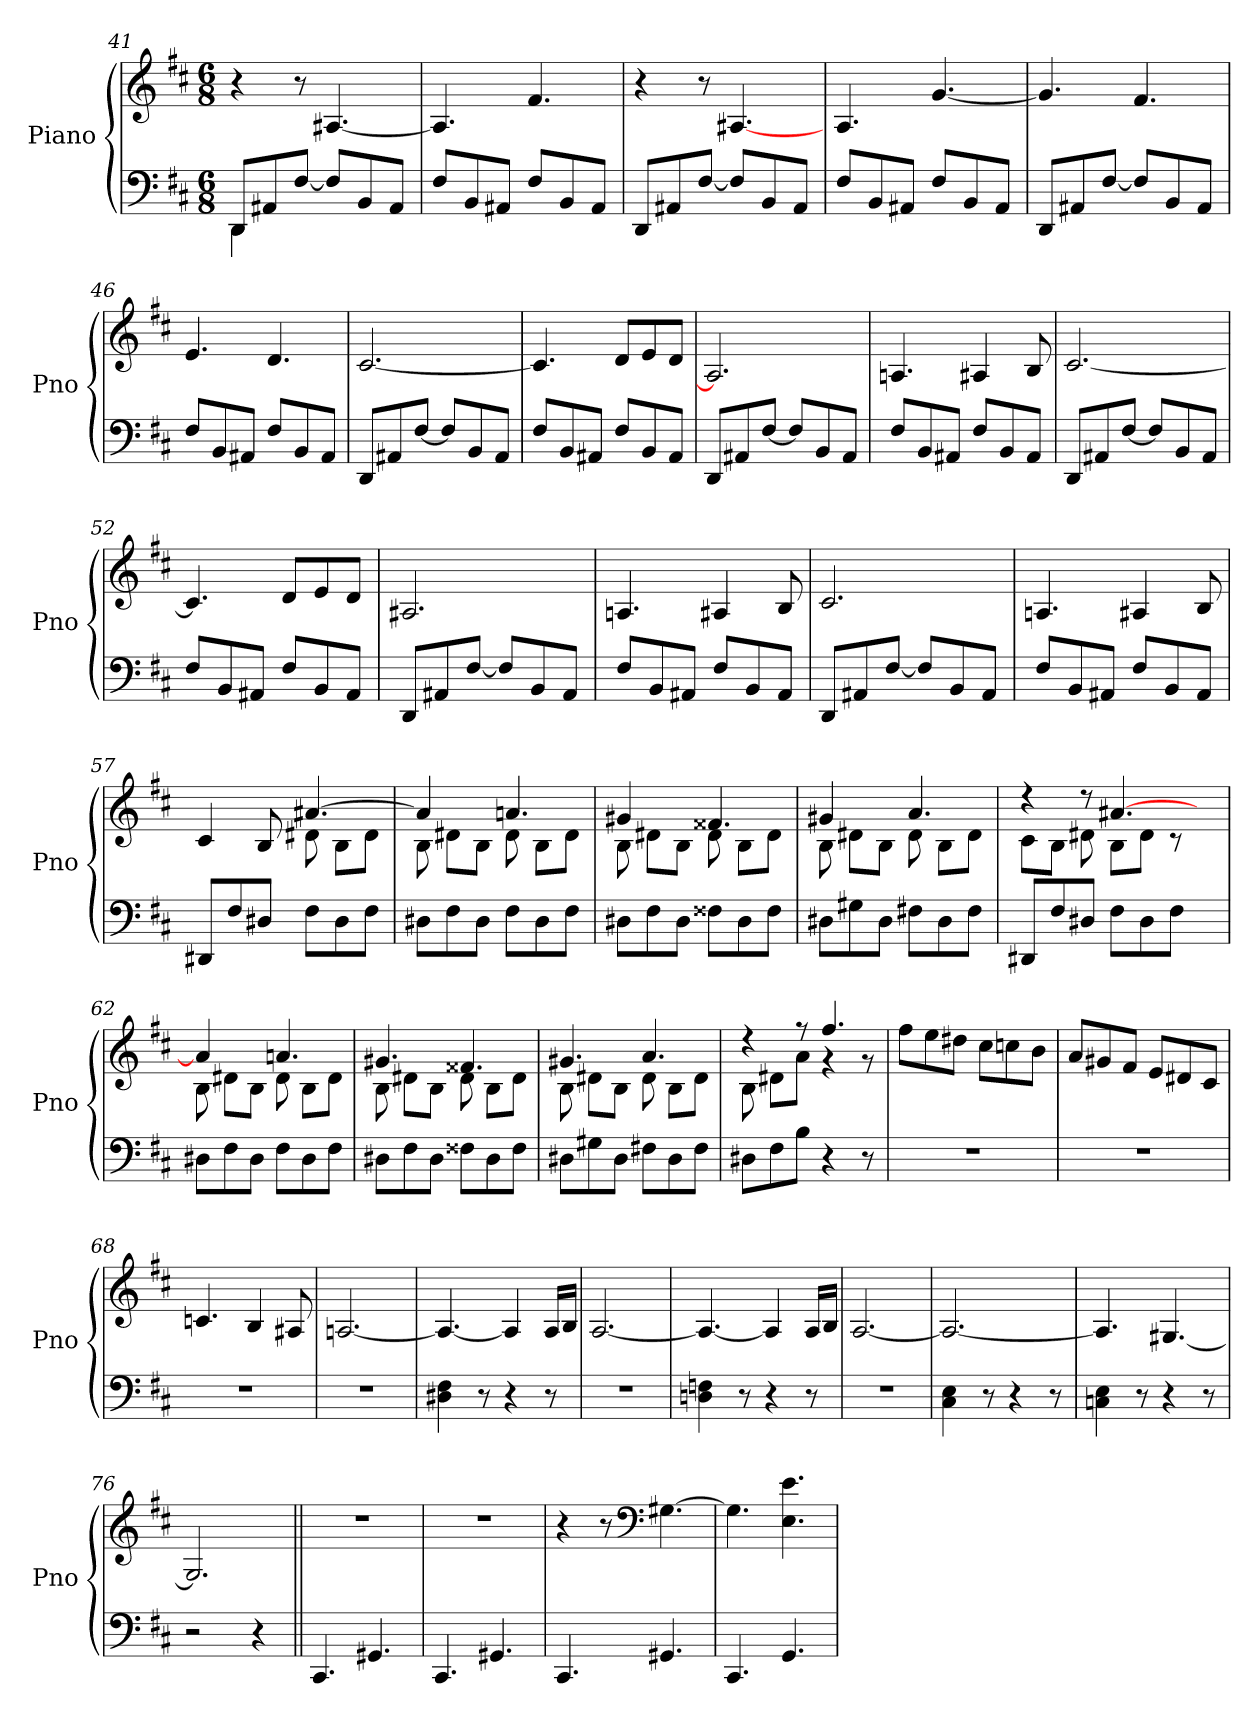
**kern	**kern
*part2	*part1
*staff2	*staff1
*I"Piano	*I"Piano
*I'Pno	*I'Pno
*clefF4	*clefG2
*k[f#c#]	*k[f#c#]
*M6/8	*M6/8
=41	=41
*^	*
8DD/L	4DD\	4r
8AA#X/	.	.
[8F#/J	2ryy	8r
8F#/L]	.	[4.A#X/
8BB/	.	.
8AA#/J	.	.
*v	*v	*
=42	=42
8F#/L	4.A#/]
8BB/	.
8AA#X/J	.
8F#/L	4.f#/
8BB/	.
8AA#/J	.
=43	=43
8DD/L	4r
8AA#X/	.
[8F#/J	8r
8F#/L]	[4.A#X/
8BB/	.
8AA#/J	.
!!LO:LB:g=z
=44	=44
8F#/L	4.A/
8BB/	.
8AA#X/J	.
8F#/L	[4.g/
8BB/	.
8AA#/J	.
=45	=45
8DD/L	4.g/]
8AA#X/	.
[8F#/J	.
8F#/L]	4.f#/
8BB/	.
8AA#/J	.
=46	=46
8F#/L	4.e/
8BB/	.
8AA#X/J	.
8F#/L	4.d/
8BB/	.
8AA#/J	.
=47	=47
8DD/L	[2.c#/
8AA#X/	.
[8F#/J	.
8F#/L]	.
8BB/	.
8AA#/J	.
=48	=48
8F#/L	4.c#/]
8BB/	.
8AA#X/J	.
8F#/L	8d/L
8BB/	8e/
8AA#/J	8d/J
=49	=49
8DD/L	2.A#/]
8AA#X/	.
[8F#/J	.
8F#/L]	.
8BB/	.
8AA#/J	.
=50	=50
8F#/L	4.An/
8BB/	.
8AA#X/J	.
8F#/L	4A#X/
8BB/	.
8AA#/J	8B/
!!LO:LB:g=z
=51	=51
8DD/L	[2.c#/
8AA#X/	.
[8F#/J	.
8F#/L]	.
8BB/	.
8AA#/J	.
=52	=52
8F#/L	4.c#/]
8BB/	.
8AA#X/J	.
8F#/L	8d/L
8BB/	8e/
8AA#/J	8d/J
=53	=53
8DD/L	2.A#X/
8AA#X/	.
[8F#/J	.
8F#/L]	.
8BB/	.
8AA#/J	.
=54	=54
8F#/L	4.An/
8BB/	.
8AA#X/J	.
8F#/L	4A#X/
8BB/	.
8AA#/J	8B/
=55	=55
8DD/L	2.c#/
8AA#X/	.
[8F#/J	.
8F#/L]	.
8BB/	.
8AA#/J	.
=56	=56
8F#/L	4.An/
8BB/	.
8AA#X/J	.
8F#/L	4A#X/
8BB/	.
8AA#/J	8B/
!!LO:LB:g=z
=57	=57
*	*^
8DD#X/L	4c#/	4.ryy
8F#/	.	.
8D#X/J	8B/	.
8F#\L	[4.a#X/	8d#X\
8D#\	.	8B\L
8F#\J	.	8d#\J
=58	=58	=58
8D#X\L	4a#/]	8B\
8F#\	.	8d#X\L
8D#\J	8ryy	8B\J
8F#\L	4.an/	8d#\
8D#\	.	8B\L
8F#\J	.	8d#\J
=59	=59	=59
8D#X\L	4g#X/	8B\
8F#\	.	8d#X\L
8D#\J	8ryy	8B\J
8F##X\L	4.f##X/	8d#\
8D#\	.	8B\L
8F##\J	.	8d#\J
=60	=60	=60
8D#X\L	4g#X/	8B\
8G#X\	.	8d#X\L
8D#\J	8ryy	8B\J
8F#X\L	4.a/	8d#\
8D#\	.	8B\L
8F#\J	.	8d#\J
=61	=61	=61
8DD#X/L	4r	8c#\L
8F#/	.	8B\J
8D#X/J	8r	8d#X\
8F#\L	[4.a#X/	8B\L
8D#\	.	8d#\J
8F#\J	.	8r
8ryy	8ryy	8ryy
=62	=62	=62
8D#X\L	4a#/]	8B\
8F#\	.	8d#X\L
8D#\J	8ryy	8B\J
8F#\L	4.an/	8d#\
8D#\	.	8B\L
8F#\J	.	8d#\J
!!LO:LB:g=z	!!
=63	=63	=63
8D#X\L	4.g#X/	8B\
8F#\	.	8d#X\L
8D#\J	.	8B\J
8F##X\L	4.f##X/	8d#\
8D#\	.	8B\L
8F##\J	.	8d#\J
=64	=64	=64
8D#X\L	4.g#X/	8B\
8G#X\	.	8d#X\L
8D#\J	.	8B\J
8F#X\L	4.a/	8d#\
8D#\	.	8B\L
8F#\J	.	8d#\J
=65	=65	=65
8D#X\L	4r	8B\
8F#\	.	8d#X\L
8B\J	8r	8a\J
4r	4.ff#/	4r
8r	.	8r
*	*v	*v
=66	=66
2.r	8ff#\L
.	8ee\
.	8dd#X\J
.	8cc#\L
.	8ccn\
.	8b\J
=67	=67
2.r	8a/L
.	8g#X/
.	8f#/J
.	8e/L
.	8d#X/
.	8c#/J
=68	=68
2.r	4.cn/
.	4B/
.	8A#X/
!!LO:LB:g=z
=69	=69
2.r	[2.An/
=70	=70
4D#X\ 4F#\	4.A/_
8r	.
4r	4A/]
8r	16A/LL
.	16B/JJ
=71	=71
2.r	[2.A/
=72	=72
4Dn\ 4Fn\	4.A/_
8r	.
4r	4A/]
8r	16A/LL
.	16B/JJ
=73	=73
2.r	[2.A/
=74	=74
4C#\ 4E\	2.A/_
8r	.
4r	.
8r	.
=75	=75
4Cn\ 4E\	4.A/]
8r	.
4r	[4.G#X/
8r	.
=76	=76
2r	2.G#/]
4r	.
!!LO:PB:g=z
=77||	=77||
4.CC#/	2.r
4.GG#X/	.
=78	=78
4.CC#/	2.r
4.GG#X/	.
=79	=79
4.CC#/	4r
.	8r
*	*clefF4
4.GG#X/	[4.G#X\
=80	=80
4.CC#/	4.G#\]
4.GG/	4.E\ 4.e\
=	=
*-	*-
